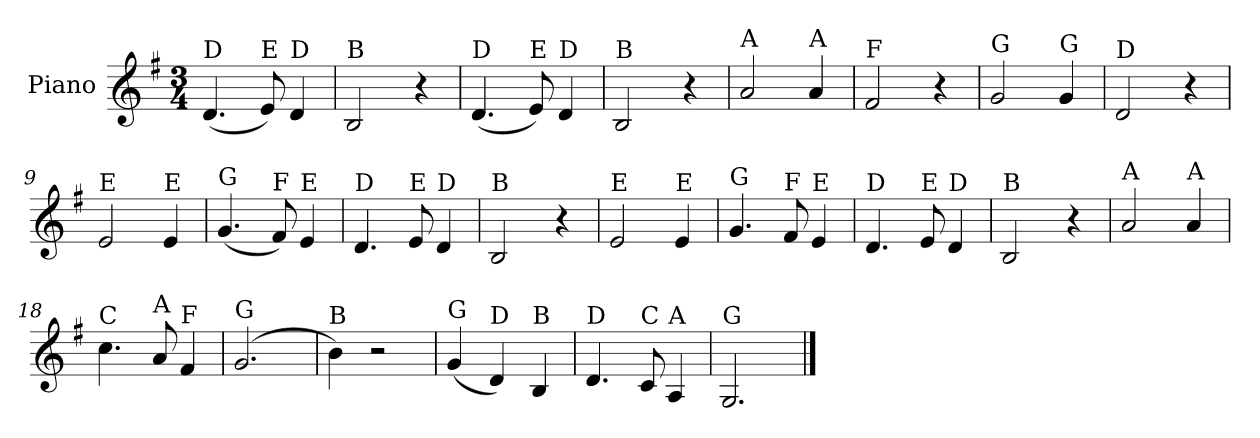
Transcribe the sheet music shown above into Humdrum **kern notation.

**kern
*part1
*staff1
*I"Piano
*I'Pno.
*clefG2
*k[f#]
*M3/4
=1
!LO:TX:a:t=D
(<4.d/
!LO:TX:a:t=E
8e/)
!LO:TX:a:t=D
4d/
=2
!LO:TX:a:t=B
2B/
4r
=3
!LO:TX:a:t=D
(<4.d/
!LO:TX:a:t=E
8e/)
!LO:TX:a:t=D
4d/
=4
!LO:TX:a:t=B
2B/
4r
=5
!LO:TX:a:t=A
2a/
!LO:TX:a:t=A
4a/
=6
!LO:TX:a:t=F
2f#/
4r
=7
!LO:TX:a:t=G
2g/
!LO:TX:a:t=G
4g/
=8
!LO:TX:a:t=D
2d/
4r
!!LO:LB:g=z
=9
!LO:TX:a:t=E
2e/
!LO:TX:a:t=E
4e/
=10
!LO:TX:a:t=G
(<4.g/
!LO:TX:a:t=F
8f#/)
!LO:TX:a:t=E
4e/
=11
!LO:TX:a:t=D
4.d/
!LO:TX:a:t=E
8e/
!LO:TX:a:t=D
4d/
=12
!LO:TX:a:t=B
2B/
4r
=13
!LO:TX:a:t=E
2e/
!LO:TX:a:t=E
4e/
=14
!LO:TX:a:t=G
4.g/
!LO:TX:a:t=F
8f#/
!LO:TX:a:t=E
4e/
=15
!LO:TX:a:t=D
4.d/
!LO:TX:a:t=E
8e/
!LO:TX:a:t=D
4d/
=16
!LO:TX:a:t=B
2B/
4r
!!LO:LB:g=z
=17
!LO:TX:a:t=A
2a/
!LO:TX:a:t=A
4a/
=18
!LO:TX:a:t=C
4.cc\
!LO:TX:a:t=A
8a/
!LO:TX:a:t=F
4f#/
=19
!LO:TX:a:t=G
(<2.g/
=20
!LO:TX:a:t=B
4b\)
2r
=21
!LO:TX:a:t=G
(<4g/
!LO:TX:a:t=D
4d/)
!LO:TX:a:t=B
4B/
=22
!LO:TX:a:t=D
4.d/
!LO:TX:a:t=C
8c/
!LO:TX:a:t=A
4A/
=23
!LO:TX:a:t=G
2.G/
==
*-
